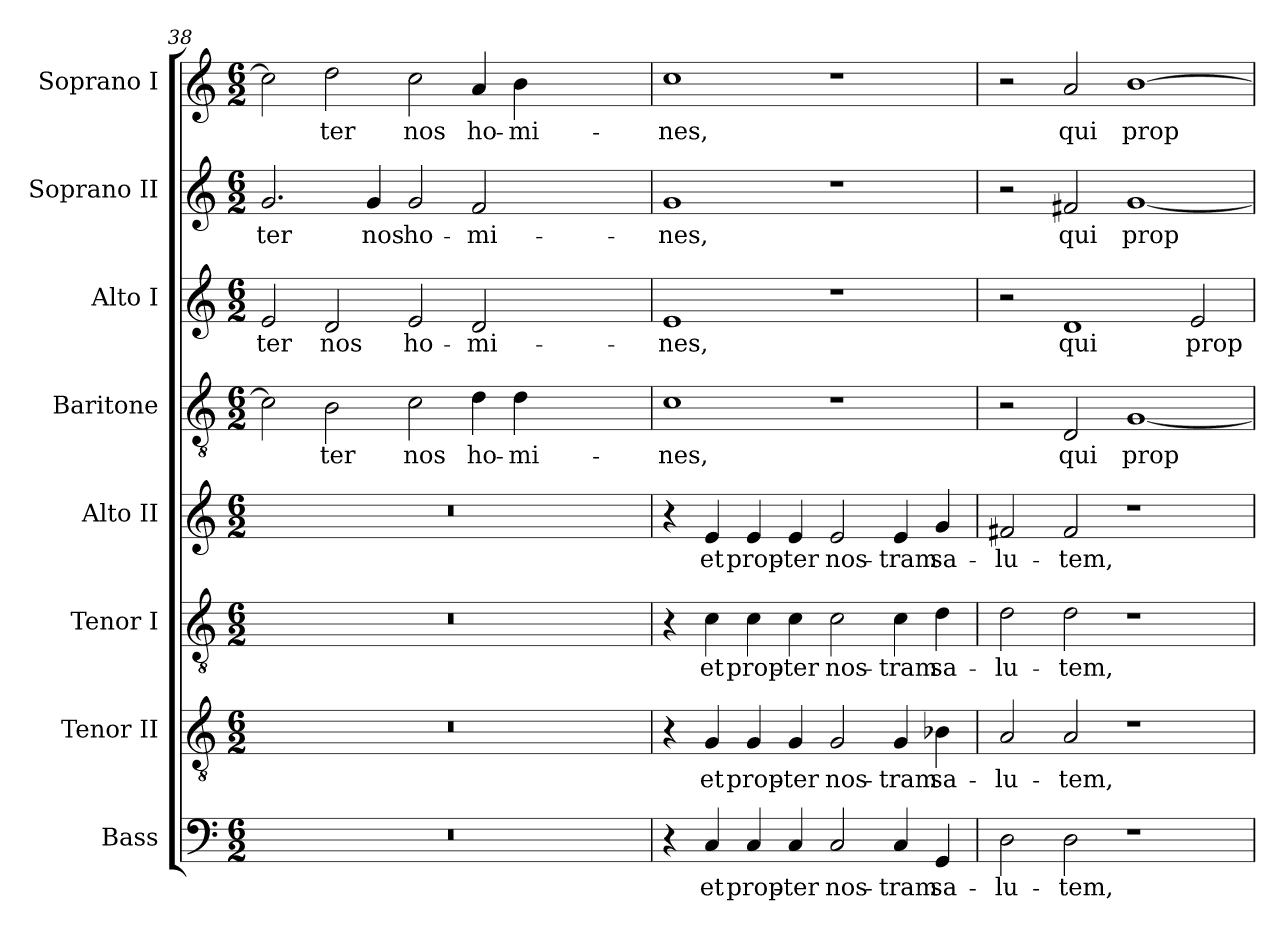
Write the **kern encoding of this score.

**kern	**text	**kern	**text	**kern	**text	**kern	**text	**kern	**text	**kern	**text	**kern	**text	**kern	**text
*part8	*part8	*part7	*part7	*part6	*part6	*part5	*part5	*part4	*part4	*part3	*part3	*part2	*part2	*part1	*part1
*staff8	*staff8	*staff7	*staff7	*staff6	*staff6	*staff5	*staff5	*staff4	*staff4	*staff3	*staff3	*staff2	*staff2	*staff1	*staff1
*I"Bass	*	*I"Tenor II	*	*I"Tenor I	*	*I"Alto II	*	*I"Baritone	*	*I"Alto I	*	*I"Soprano II	*	*I"Soprano I	*
*clefF4	*	*clefGv2	*	*clefGv2	*	*clefG2	*	*clefGv2	*	*clefG2	*	*clefG2	*	*clefG2	*
*ITrd7c12	*	*ITrd7c12	*	*ITrd7c12	*	*	*	*ITrd7c12	*	*	*	*	*	*	*
*k[]	*	*k[]	*	*k[]	*	*k[]	*	*k[]	*	*k[]	*	*k[]	*	*k[]	*
*C:	*	*C:	*	*C:	*	*C:	*	*C:	*	*C:	*	*C:	*	*C:	*
*M6/2	*	*M6/2	*	*M6/2	*	*M6/2	*	*M6/2	*	*M6/2	*	*M6/2	*	*M6/2	*
=38	=38	=38	=38	=38	=38	=38	=38	=38	=38	=38	=38	=38	=38	=38	=38
!LO:N:vis=1	!	!LO:N:vis=1	!	!LO:N:vis=1	!	!LO:N:vis=1	!	!	!	!	!	!	!	!	!
!	!	!	!	!	!	!	!	!	!	!	!LO:LY:b:color=#000000	!	!	!	!
!	!	!	!	!	!	!	!	!	!	!	!	!	!LO:LY:b:color=#000000	!	!
0.r	.	0.r	.	0.r	.	0.r	.	2Ci\]	.	2ei/	-ter	2.gi/	-ter	2cci\]	.
!	!	!	!	!	!	!	!	!	!LO:LY:b:color=#000000	!	!	!	!	!	!
!	!	!	!	!	!	!	!	!	!	!	!LO:LY:b:color=#000000	!	!	!	!
!	!	!	!	!	!	!	!	!	!	!	!	!	!	!	!LO:LY:b:color=#000000
.	.	.	.	.	.	.	.	2BBi\	-ter	2di/	nos	.	.	2ddi\	-ter
!	!	!	!	!	!	!	!	!	!	!	!	!	!LO:LY:b:color=#000000	!	!
.	.	.	.	.	.	.	.	.	.	.	.	4gi/	nos	.	.
!	!	!	!	!	!	!	!	!	!LO:LY:b:color=#000000	!	!	!	!	!	!
!	!	!	!	!	!	!	!	!	!	!	!LO:LY:b:color=#000000	!	!	!	!
!	!	!	!	!	!	!	!	!	!	!	!	!	!LO:LY:b:color=#000000	!	!
!	!	!	!	!	!	!	!	!	!	!	!	!	!	!	!LO:LY:b:color=#000000
.	.	.	.	.	.	.	.	2Ci\	nos	2ei/	ho-	2gi/	ho-	2cci\	nos
!	!	!	!	!	!	!	!	!	!LO:LY:b:color=#000000	!	!	!	!	!	!
!	!	!	!	!	!	!	!	!	!	!	!LO:LY:b:color=#000000	!	!	!	!
!	!	!	!	!	!	!	!	!	!	!	!	!	!LO:LY:b:color=#000000	!	!
!	!	!	!	!	!	!	!	!	!	!	!	!	!	!	!LO:LY:b:color=#000000
.	.	.	.	.	.	.	.	4Di\	ho-	2di/	-mi-	2fi/	-mi-	4ai/	ho-
!	!	!	!	!	!	!	!	!	!LO:LY:b:color=#000000	!	!	!	!	!	!
!	!	!	!	!	!	!	!	!	!	!	!	!	!	!	!LO:LY:b:color=#000000
.	.	.	.	.	.	.	.	4Di\	-mi-	.	.	.	.	4bi\	-mi-
.	.	.	.	.	.	.	.	1ryy	.	1ryy	.	1ryy	.	1ryy	.
=39	=39	=39	=39	=39	=39	=39	=39	=39	=39	=39	=39	=39	=39	=39	=39
!	!	!	!	!	!	!	!	!	!LO:LY:b:color=#000000	!	!	!	!	!	!
!	!	!	!	!	!	!	!	!	!	!	!LO:LY:b:color=#000000	!	!	!	!
!	!	!	!	!	!	!	!	!	!	!	!	!	!LO:LY:b:color=#000000	!	!
!	!	!	!	!	!	!	!	!	!	!	!	!	!	!	!LO:LY:b:color=#000000
4r	.	4r	.	4r	.	4r	.	1Ci	-nes,	1ei	-nes,	1gi	-nes,	1cci	-nes,
!	!LO:LY:b:color=#000000	!	!	!	!	!	!	!	!	!	!	!	!	!	!
!	!	!	!LO:LY:b:color=#000000	!	!	!	!	!	!	!	!	!	!	!	!
!	!	!	!	!	!LO:LY:b:color=#000000	!	!	!	!	!	!	!	!	!	!
!	!	!	!	!	!	!	!LO:LY:b:color=#000000	!	!	!	!	!	!	!	!
4CCi/	et	4GGi/	et	4Ci\	et	4ei/	et	.	.	.	.	.	.	.	.
!	!LO:LY:b:color=#000000	!	!	!	!	!	!	!	!	!	!	!	!	!	!
!	!	!	!LO:LY:b:color=#000000	!	!	!	!	!	!	!	!	!	!	!	!
!	!	!	!	!	!LO:LY:b:color=#000000	!	!	!	!	!	!	!	!	!	!
!	!	!	!	!	!	!	!LO:LY:b:color=#000000	!	!	!	!	!	!	!	!
4CCi/	prop-	4GGi/	prop-	4Ci\	prop-	4ei/	prop-	.	.	.	.	.	.	.	.
!	!LO:LY:b:color=#000000	!	!	!	!	!	!	!	!	!	!	!	!	!	!
!	!	!	!LO:LY:b:color=#000000	!	!	!	!	!	!	!	!	!	!	!	!
!	!	!	!	!	!LO:LY:b:color=#000000	!	!	!	!	!	!	!	!	!	!
!	!	!	!	!	!	!	!LO:LY:b:color=#000000	!	!	!	!	!	!	!	!
4CCi/	-ter	4GGi/	-ter	4Ci\	-ter	4ei/	-ter	.	.	.	.	.	.	.	.
!	!LO:LY:b:color=#000000	!	!	!	!	!	!	!	!	!	!	!	!	!	!
!	!	!	!LO:LY:b:color=#000000	!	!	!	!	!	!	!	!	!	!	!	!
!	!	!	!	!	!LO:LY:b:color=#000000	!	!	!	!	!	!	!	!	!	!
!	!	!	!	!	!	!	!LO:LY:b:color=#000000	!	!	!	!	!	!	!	!
2CCi/	nos-	2GGi/	nos-	2Ci\	nos-	2ei/	nos-	1r	.	1r	.	1r	.	1r	.
!	!LO:LY:b:color=#000000	!	!	!	!	!	!	!	!	!	!	!	!	!	!
!	!	!	!LO:LY:b:color=#000000	!	!	!	!	!	!	!	!	!	!	!	!
!	!	!	!	!	!LO:LY:b:color=#000000	!	!	!	!	!	!	!	!	!	!
!	!	!	!	!	!	!	!LO:LY:b:color=#000000	!	!	!	!	!	!	!	!
4CCi/	-tram	4GGi/	-tram	4Ci\	-tram	4ei/	-tram	.	.	.	.	.	.	.	.
!	!LO:LY:b:color=#000000	!	!	!	!	!	!	!	!	!	!	!	!	!	!
!	!	!	!LO:LY:b:color=#000000	!	!	!	!	!	!	!	!	!	!	!	!
!	!	!	!	!	!LO:LY:b:color=#000000	!	!	!	!	!	!	!	!	!	!
!	!	!	!	!	!	!	!LO:LY:b:color=#000000	!	!	!	!	!	!	!	!
4GGGi/	sa-	4BB-Xi\	sa-	4Di\	sa-	4gi/	sa-	.	.	.	.	.	.	.	.
=40	=40	=40	=40	=40	=40	=40	=40	=40	=40	=40	=40	=40	=40	=40	=40
!	!LO:LY:b:color=#000000	!	!	!	!	!	!	!	!	!	!	!	!	!	!
!	!	!	!LO:LY:b:color=#000000	!	!	!	!	!	!	!	!	!	!	!	!
!	!	!	!	!	!LO:LY:b:color=#000000	!	!	!	!	!	!	!	!	!	!
!	!	!	!	!	!	!	!LO:LY:b:color=#000000	!	!	!	!	!	!	!	!
2DDi\	-lu-	2AAi/	-lu-	2Di\	-lu-	2f#Xi/	-lu-	2r	.	2r	.	2r	.	2r	.
!	!LO:LY:b:color=#000000	!	!	!	!	!	!	!	!	!	!	!	!	!	!
!	!	!	!LO:LY:b:color=#000000	!	!	!	!	!	!	!	!	!	!	!	!
!	!	!	!	!	!LO:LY:b:color=#000000	!	!	!	!	!	!	!	!	!	!
!	!	!	!	!	!	!	!LO:LY:b:color=#000000	!	!	!	!	!	!	!	!
!	!	!	!	!	!	!	!	!	!LO:LY:b:color=#000000	!	!	!	!	!	!
!	!	!	!	!	!	!	!	!	!	!	!LO:LY:b:color=#000000	!	!	!	!
!	!	!	!	!	!	!	!	!	!	!	!	!	!LO:LY:b:color=#000000	!	!
!	!	!	!	!	!	!	!	!	!	!	!	!	!	!	!LO:LY:b:color=#000000
2DDi\	-tem,	2AAi/	-tem,	2Di\	-tem,	2f#i/	-tem,	2DDi/	qui	1di	qui	2f#Xi/	qui	2ai/	qui
!	!	!	!	!	!	!	!	!	!LO:LY:b:color=#000000	!	!	!	!	!	!
!	!	!	!	!	!	!	!	!	!	!	!	!	!LO:LY:b:color=#000000	!	!
!	!	!	!	!	!	!	!	!	!	!	!	!	!	!	!LO:LY:b:color=#000000
1r	.	1r	.	1r	.	1r	.	[<1GGi	prop-	.	.	[<1gi	prop-	[>1bi	prop-
!	!	!	!	!	!	!	!	!	!	!	!LO:LY:b:color=#000000	!	!	!	!
.	.	.	.	.	.	.	.	.	.	2ei/	prop-	.	.	.	.
=	=	=	=	=	=	=	=	=	=	=	=	=	=	=	=
*-	*-	*-	*-	*-	*-	*-	*-	*-	*-	*-	*-	*-	*-	*-	*-
